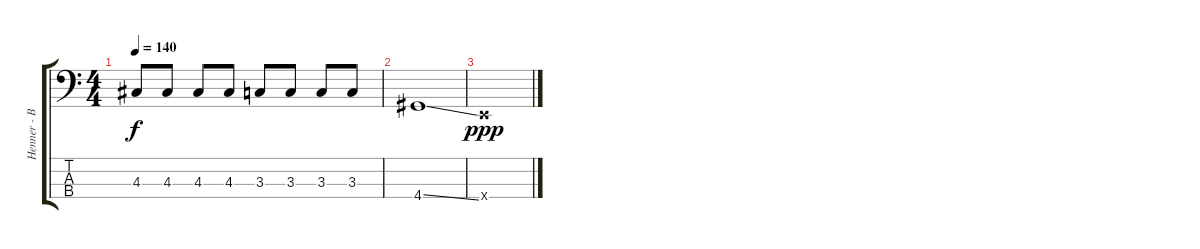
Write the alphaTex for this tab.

\track ("Henner - Bass" "Henner - B") {instrument electricbassfinger}
\staff {score tabs}
\tuning (G2 D2 A1 E1) {hide}
\ts (4 4)
\tempo 140
\clef f4
\ks c
4.3.8{dy f} 4.3.8 4.3.8 4.3.8 3.3.8 3.3.8 3.3.8 3.3.8 |
4.4{ss}.1 |
0.4{x}.1{dy ppp}
